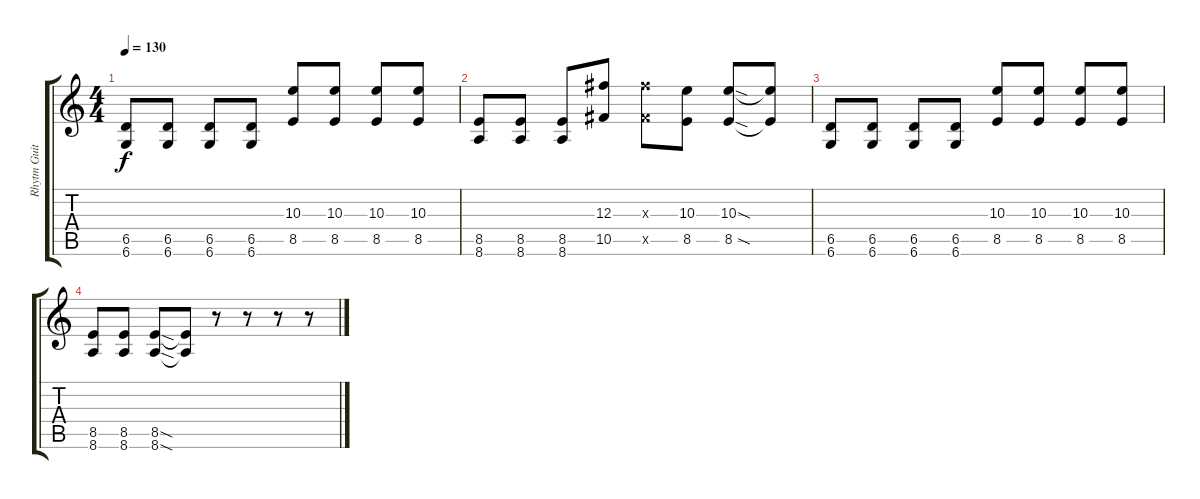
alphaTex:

\track ("Rhytm Guitar [R]" "Rhytm Guit") {instrument distortionguitar}
\staff {score tabs}
\tuning (Eb4 Bb3 Gb3 Db3 Ab2 Db2) {hide}
\ts (4 4)
\tempo 130
\clef g2
\ks c
(6.5 6.6).8{dy f} (6.5 6.6).8 (6.5 6.6).8 (6.5 6.6).8 (10.3 8.5).8 (10.3 8.5).8 (10.3 8.5).8 (10.3 8.5).8 |
(8.5 8.6).8 (8.5 8.6).8 (8.5 8.6).8 (12.3 10.5).8 (12.3{x} 10.5{x}).8 (10.3 8.5).8 (10.3{sod} 8.5{sod}).8 (10.3{t} 8.5{t}).8 |
(6.5 6.6).8 (6.5 6.6).8 (6.5 6.6).8 (6.5 6.6).8 (10.3 8.5).8 (10.3 8.5).8 (10.3 8.5).8 (10.3 8.5).8 |
(8.5 8.6).8 (8.5 8.6).8 (8.5{sod} 8.6{sod}).8 (8.5{t} 8.6{t}).8 r.8 r.8 r.8 r.8
